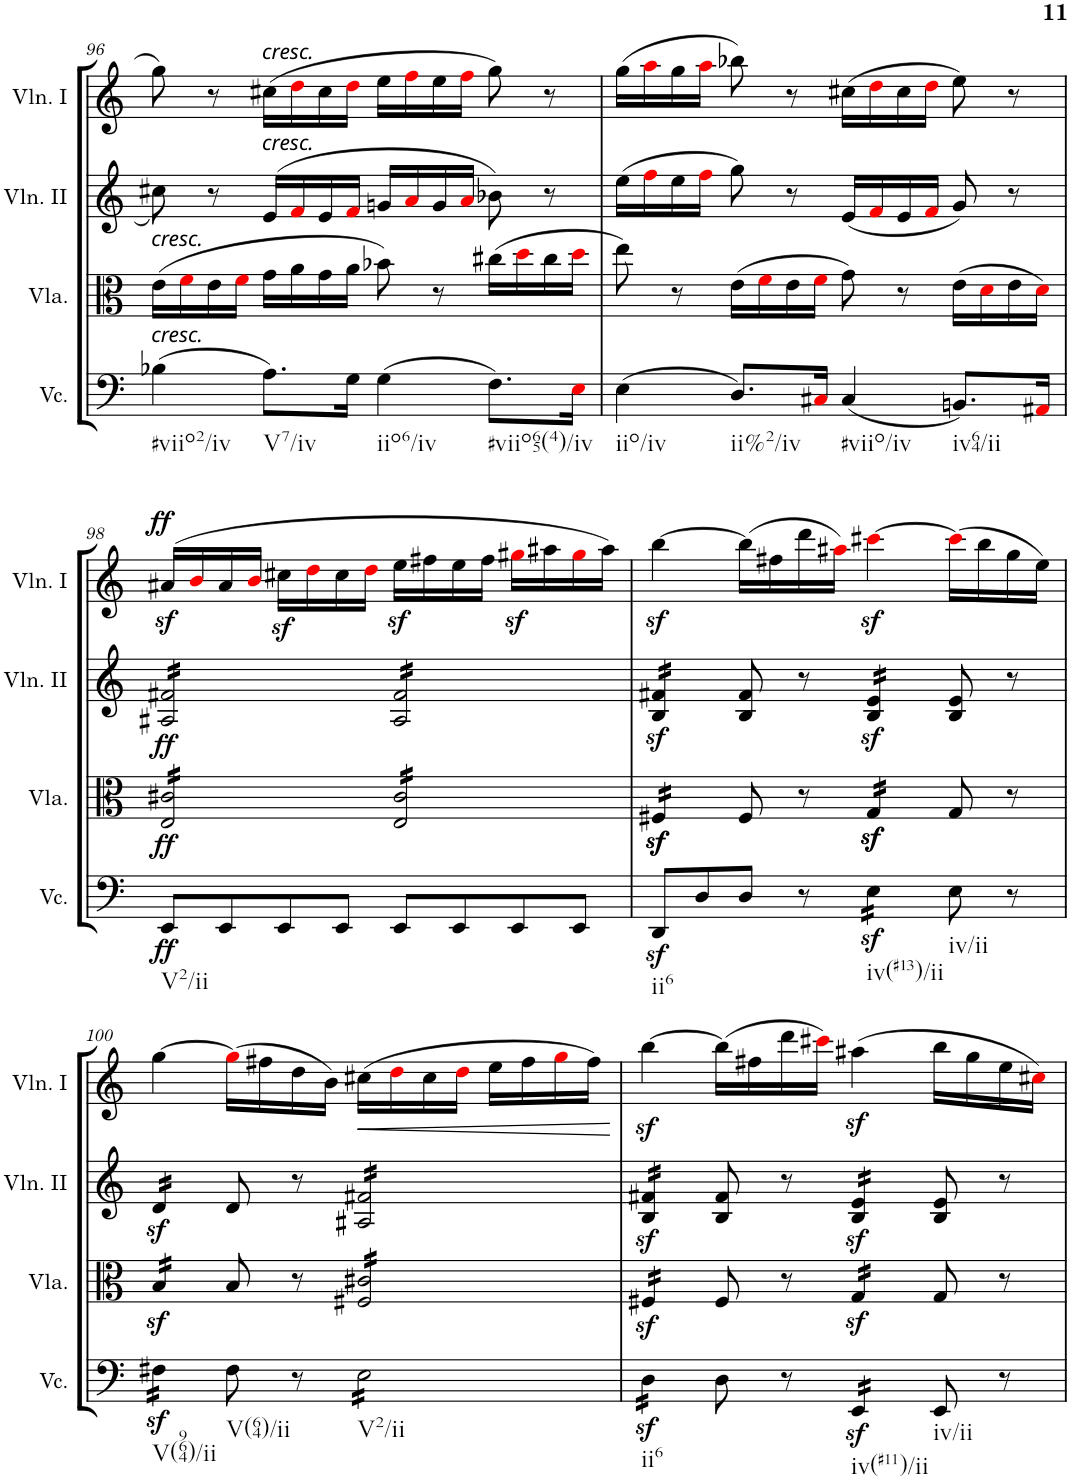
**kern	**dynam	**kern	**dynam	**kern	**dynam	**kern	**dynam
*part4	*part4	*part3	*part3	*part2	*part2	*part1	*part1
*staff4	*staff4	*staff3	*staff3	*staff2	*staff2	*staff1	*staff1
*I"Violoncello	*	*I"Viola	*	*I"Violino II	*	*I"Violino I	*
*I'Vc.	*	*I'Vla.	*	*I'Vln. II	*	*I'Vln. I	*
!!LO:PB:g=z
*clefC4	*	*clefC3	*	*clefG2	*	*clefG2	*
*k[]	*	*k[]	*	*k[]	*	*k[]	*
*C:	*	*C:	*	*C:	*	*C:	*
*M4/4	*	*M4/4	*	*M4/4	*	*M4/4	*
*met(c)	*	*met(c)	*	*met(c)	*	*met(c)	*
=96	=96	=96	=96	=96	=96	=96	=96
!	!	!LO:TX:a:i:t=cresc.	!	!	!	!	!
!LO:TX:a:i:t=cresc.	!	!	!	!	!	!	!
!LO:TX:b:t=#viio2/iv	!	!	!	!	!	!	!
(>4B-X\	.	(>16e\LL	.	8cc#X\	.	8gg\	.
.	.	16fi\	.	.	.	.	.
.	.	16e\	.	8r	.	8r	.
.	.	16fi\JJ	.	.	.	.	.
!	!	!	!	!	!	!LO:TX:a:i:t=cresc.	!
!	!	!	!	!LO:TX:a:i:t=cresc.	!	!	!
!LO:TX:b:t=V7/iv	!	!	!	!	!	!	!
8.A\L)	.	16g\LL	.	(>16e/LL	.	(>16cc#X\LL	.
.	.	16a\	.	16fi/	.	16ddi\	.
.	.	16g\	.	16e/	.	16cc#\	.
16G\Jk	.	16a\JJ	.	16fi/JJ	.	16ddi\JJ	.
!LO:TX:b:t=iio6/iv	!	!	!	!	!	!	!
(>4G\	.	8b-X\)	.	16gn/LL	.	16ee\LL	.
.	.	.	.	16ai/	.	16ffi\	.
.	.	8r	.	16g/	.	16ee\	.
.	.	.	.	16ai/JJ	.	16ffi\JJ	.
!LO:TX:b:t=#viio65(4)/iv	!	!	!	!	!	!	!
8.F\L)	.	(>16cc#X\LL	.	8b-X\)	.	8gg\)	.
.	.	16ddi\	.	.	.	.	.
.	.	16cc#\	.	8r	.	8r	.
16Ei\Jk	.	16ddi\JJ	.	.	.	.	.
=97	=97	=97	=97	=97	=97	=97	=97
!LO:TX:b:t=iio/iv	!	!	!	!	!	!	!
(>4E\	.	8ee\)	.	(>16ee\LL	.	(>16gg\LL	.
.	.	.	.	16ffi\	.	16aai\	.
.	.	8r	.	16ee\	.	16gg\	.
.	.	.	.	16ffi\JJ	.	16aai\JJ	.
!LO:TX:b:t=ii%2/iv	!	!	!	!	!	!	!
8.D/L)	.	(>16e\LL	.	8gg\)	.	8bb-X\)	.
.	.	16fi\	.	.	.	.	.
.	.	16e\	.	8r	.	8r	.
16C#Xi/Jk	.	16fi\JJ	.	.	.	.	.
!LO:TX:b:t=#viio/iv	!	!	!	!	!	!	!
(<4C#/	.	8g\)	.	(<16e/LL	.	(>16cc#X\LL	.
.	.	.	.	16fi/	.	16ddi\	.
.	.	8r	.	16e/	.	16cc#\	.
.	.	.	.	16fi/JJ	.	16ddi\JJ	.
!LO:TX:b:t=iv64/ii	!	!	!	!	!	!	!
8.BBn/L)	.	(>16e\LL	.	8g/)	.	8ee\)	.
.	.	16di\	.	.	.	.	.
.	.	16e\	.	8r	.	8r	.
16AA#Xi/Jk	.	16di\JJ)	.	.	.	.	.
!!LO:LB:g=z
=98	=98	=98	=98	=98	=98	=98	=98
!LO:TX:b:t=V2/ii	!	!	!	!	!	!	!
!	!LO:DY:b	!	!LO:DY:b	!	!LO:DY:b	!	!LO:DY:a
*	*	*tremolo	*	*	*	*	*
*	*	*	*	*tremolo	*	*	*
8EE/L	ff	16E/ 16c#X/LL	ff	16A#X/ 16f#X/LL	ff	(>16a#Xz</LL	ff
.	.	16E/ 16c#X/	.	16A#X/ 16f#X/	.	16bi/	.
8EE/	.	16E/ 16c#X/	.	16A#X/ 16f#X/	.	16a#/	.
.	.	16E/ 16c#X/	.	16A#X/ 16f#X/	.	16bi/JJ	.
8EE/	.	16E/ 16c#X/	.	16A#X/ 16f#X/	.	16cc#Xz<\LL	.
.	.	16E/ 16c#X/	.	16A#X/ 16f#X/	.	16ddi\	.
8EE/J	.	16E/ 16c#X/	.	16A#X/ 16f#X/	.	16cc#\	.
.	.	16E/ 16c#X/JJ	.	16A#X/ 16f#X/JJ	.	16ddi\JJ	.
8EE/L	.	16E/ 16c#/LL	.	16A#/ 16f#/LL	.	16eez<\LL	.
.	.	16E/ 16c#/	.	16A#/ 16f#/	.	16ff#X\	.
8EE/	.	16E/ 16c#/	.	16A#/ 16f#/	.	16ee\	.
.	.	16E/ 16c#/	.	16A#/ 16f#/	.	16ff#\JJ	.
8EE/	.	16E/ 16c#/	.	16A#/ 16f#/	.	16gg#Xz<i\LL	.
.	.	16E/ 16c#/	.	16A#/ 16f#/	.	16aa#X\	.
8EE/J	.	16E/ 16c#/	.	16A#/ 16f#/	.	16gg#i\	.
.	.	16E/ 16c#/JJ	.	16A#/ 16f#/JJ	.	16aa#\JJ)	.
=99	=99	=99	=99	=99	=99	=99	=99
!LO:TX:b:t=ii6	!	!	!	!	!	!	!
8DDz</L	.	16F#Xz</LL	.	16B/z< 16f#X/z<LL	.	[4bbz<\	.
.	.	16F#Xz</	.	16B/z< 16f#X/z<	.	.	.
8D/	.	16F#Xz</	.	16B/z< 16f#X/z<	.	.	.
.	.	16F#Xz</JJ	.	16B/z< 16f#X/z<JJ	.	.	.
*	*	*	*	*Xtremolo	*	*	*
*	*	*Xtremolo	*	*	*	*	*
8D/J	.	8F#/	.	8B/ 8f#/	.	(>16bb\LL]	.
.	.	.	.	.	.	16ff#X\	.
8r	.	8r	.	8r	.	16ddd\	.
.	.	.	.	.	.	16aa#Xi\JJ)	.
!LO:TX:b:t=iv(#13)/ii	!	!	!	!	!	!	!
*tremolo	*	*	*	*	*	*	*
*	*	*tremolo	*	*	*	*	*
*	*	*	*	*tremolo	*	*	*
16Ez<\LL	.	16Gz</LL	.	16B/z< 16e/z<LL	.	[4ccc#Xz<i\	.
16Ez<\	.	16Gz</	.	16B/z< 16e/z<	.	.	.
16Ez<\	.	16Gz</	.	16B/z< 16e/z<	.	.	.
16Ez<\JJ	.	16Gz</JJ	.	16B/z< 16e/z<JJ	.	.	.
*	*	*	*	*Xtremolo	*	*	*
*	*	*Xtremolo	*	*	*	*	*
*Xtremolo	*	*	*	*	*	*	*
!LO:TX:b:t=iv/ii	!	!	!	!	!	!	!
8E\	.	8G/	.	8B/ 8e/	.	(>16ccc#i\LL]	.
.	.	.	.	.	.	16bb\	.
8r	.	8r	.	8r	.	16gg\	.
.	.	.	.	.	.	16ee\JJ)	.
!!LO:LB:g=z
=100	=100	=100	=100	=100	=100	=100	=100
!LO:TX:b:t=V(964)/ii	!	!	!	!	!	!	!
*tremolo	*	*	*	*	*	*	*
*	*	*tremolo	*	*	*	*	*
*	*	*	*	*tremolo	*	*	*
16F#Xz<\LL	.	16Bz</LL	.	16dz</LL	.	[4gg\	.
16F#Xz<\	.	16Bz</	.	16dz</	.	.	.
16F#Xz<\	.	16Bz</	.	16dz</	.	.	.
16F#Xz<\JJ	.	16Bz</JJ	.	16dz</JJ	.	.	.
*	*	*	*	*Xtremolo	*	*	*
*	*	*Xtremolo	*	*	*	*	*
*Xtremolo	*	*	*	*	*	*	*
!LO:TX:b:t=V(64)/ii	!	!	!	!	!	!	!
8F#\	.	8B/	.	8d/	.	(>16ggi\LL]	.
.	.	.	.	.	.	16ff#X\	.
8r	.	8r	.	8r	.	16dd\	.
.	.	.	.	.	.	16b\JJ)	.
!LO:TX:b:t=V2/ii	!	!	!	!	!	!	!
!	!	!	!	!	!	!	!LO:HP:b
*tremolo	*	*	*	*	*	*	*
*	*	*tremolo	*	*	*	*	*
*	*	*	*	*tremolo	*	*	*
16E\LL	.	16F#X/ 16c#X/LL	.	16A#X/ 16f#X/LL	.	(>16cc#X\LL	<
16E\	.	16F#X/ 16c#X/	.	16A#X/ 16f#X/	.	16ddi\	.
16E\	.	16F#X/ 16c#X/	.	16A#X/ 16f#X/	.	16cc#\	.
16E\	.	16F#X/ 16c#X/	.	16A#X/ 16f#X/	.	16ddi\JJ	.
16E\	.	16F#X/ 16c#X/	.	16A#X/ 16f#X/	.	16ee\LL	.
16E\	.	16F#X/ 16c#X/	.	16A#X/ 16f#X/	.	16ff#\	.
16E\	.	16F#X/ 16c#X/	.	16A#X/ 16f#X/	.	16ggi\	.
16E\JJ	.	16F#X/ 16c#X/JJ	.	16A#X/ 16f#X/JJ	.	16ff#\JJ)	.
.	.	.	.	.	.	.	[
=101	=101	=101	=101	=101	=101	=101	=101
!LO:TX:b:t=ii6	!	!	!	!	!	!	!
16Dz<\LL	.	16F#Xz</LL	.	16B/z< 16f#X/z<LL	.	[4bbz<\	.
16Dz<\	.	16F#Xz</	.	16B/z< 16f#X/z<	.	.	.
16Dz<\	.	16F#Xz</	.	16B/z< 16f#X/z<	.	.	.
16Dz<\JJ	.	16F#Xz</JJ	.	16B/z< 16f#X/z<JJ	.	.	.
*	*	*	*	*Xtremolo	*	*	*
*	*	*Xtremolo	*	*	*	*	*
*Xtremolo	*	*	*	*	*	*	*
8D\	.	8F#/	.	8B/ 8f#/	.	(>16bb\LL]	.
.	.	.	.	.	.	16ff#X\	.
8r	.	8r	.	8r	.	16ddd\	.
.	.	.	.	.	.	16ccc#Xi\JJ)	.
!LO:TX:b:t=iv(#11)/ii	!	!	!	!	!	!	!
*tremolo	*	*	*	*	*	*	*
*	*	*tremolo	*	*	*	*	*
*	*	*	*	*tremolo	*	*	*
16EEz</LL	.	16Gz</LL	.	16B/z< 16e/z<LL	.	(>4aa#Xz<\	.
16EEz</	.	16Gz</	.	16B/z< 16e/z<	.	.	.
16EEz</	.	16Gz</	.	16B/z< 16e/z<	.	.	.
16EEz</JJ	.	16Gz</JJ	.	16B/z< 16e/z<JJ	.	.	.
*	*	*	*	*Xtremolo	*	*	*
*	*	*Xtremolo	*	*	*	*	*
*Xtremolo	*	*	*	*	*	*	*
!LO:TX:b:t=iv/ii	!	!	!	!	!	!	!
8EE/	.	8G/	.	8B/ 8e/	.	16bb\LL	.
.	.	.	.	.	.	16gg\	.
8r	.	8r	.	8r	.	16ee\	.
.	.	.	.	.	.	16cc#Xi\JJ)	.
=	=	=	=	=	=	=	=
*-	*-	*-	*-	*-	*-	*-	*-
